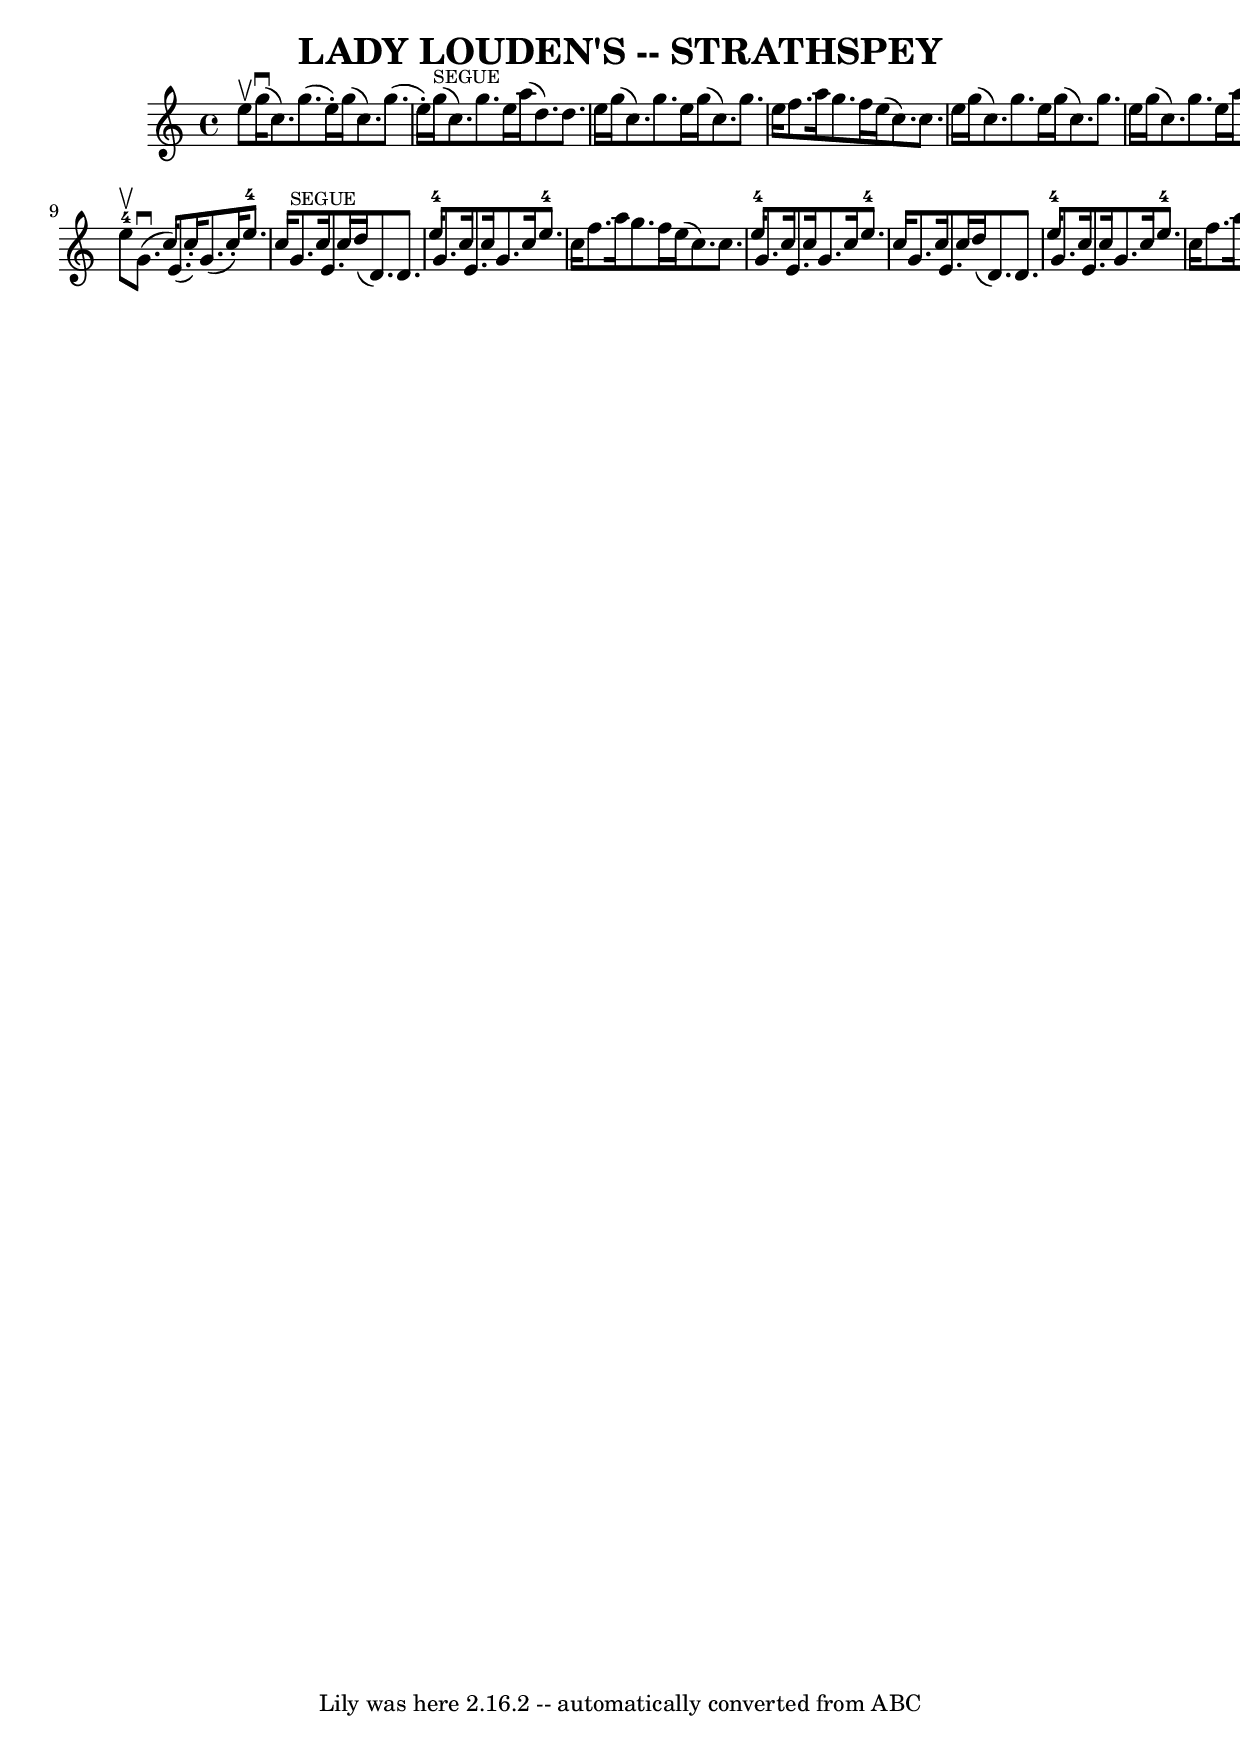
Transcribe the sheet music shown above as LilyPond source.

\version "2.16.2"
\include "Mammoth.ily"
\header {
	%% book = "Ryan's Mammoth Collection of Fiddle Tunes"
	crossRefNumber = "1"
	footnotes = ""
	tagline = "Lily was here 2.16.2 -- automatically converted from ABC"
	title = "LADY LOUDEN'S -- STRATHSPEY"
}
voicedefault =  {


 \override Staff.TimeSignature #'style = #'C
 \time 4/4 
\key c \major e''8^\upbow       |
 g''16 (^\downbow   
c''8.) g''8. (e''16 -.) g''16 (c''8.) g''8. (e''16 -.) 
  |
 g''16^\segue(c''8.) g''8. e''16 a''16 (d''8.  
-) d''8. e''16        |
 g''16 (c''8.) g''8. e''16    
g''16 (c''8.) g''8. e''16    |
 f''8. a''16 g''8.    
f''16 e''16 (c''8.) c''8. e''16    |
     |
 g''16 
(c''8.) g''8. e''16 g''16 (c''8.) g''8. e''16    
|
 g''16 (c''8.) g''8. e''16 a''16 (d''8.) d''8.  
 e''16        |
 g''16 (c''8.) g''8. e''16 g''16 (
c''8.) g''8. e''16    |
 f''8. a''16 g''8. f''16    
e''16 (c''8.) c''8    \bar "|." e''8-4^\upbow       |
   
 g'8. (^\downbow c''16) e'8. (c''16 -.) g'8. (c''16 -.)   
e''8.-4 c''16    |
 g'8.^\segue c''16 e'8. c''16    
d''16 (d'8.) d'8. e''16-4       |
 g'8. c''16 e'8.  
 c''16 g'8. c''16 e''8.-4 c''16    |
 f''8. a''16    
g''8. f''16 e''16 (c''8.) c''8. e''16-4   |
     
|
 g'8. c''16 e'8. c''16 g'8. c''16 e''8.-4   
c''16    |
 g'8. c''16 e'8. c''16 d''16 (d'8.) d'8. 
 e''16-4       |
 g'8. c''16 e'8. c''16 g'8. c''16  
 e''8.-4 c''16    |
 f''8. a''16 g''8. f''16 e''16 (
 c''8.) c''8    \bar "|."   
}

\score{
    <<

	\context Staff="default"
	{
	    \voicedefault 
	}

    >>
	\layout {
	}
	\midi {}
}
